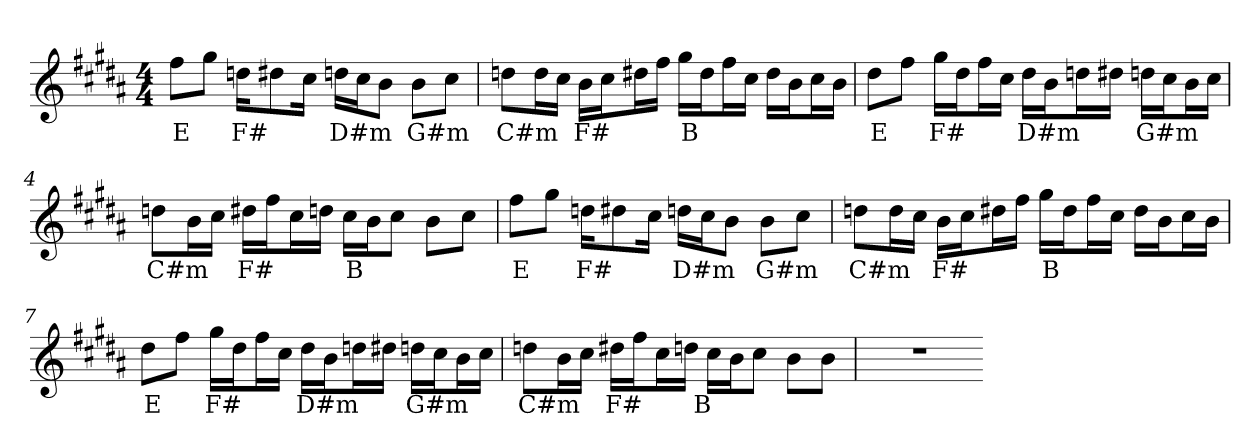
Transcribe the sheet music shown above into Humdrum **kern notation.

**kern	**text
*part1	*part1
*staff1	*staff1
*clefG2	*
*k[f#c#g#d#a#]	*
*M4/4	*
=1	=1
8ff#\L	E
8gg#\J	.
16ddn\KL	F#
8dd#X\	.
16cc#\Jk	.
16ddn\LL	D#m
16cc#\J	.
8b\J	.
8b\L	G#m
8cc#\J	.
=2	=2
8ddn\L	C#m
16dd\L	.
16cc#\JJ	.
16b\LL	F#
16cc#\J	.
16dd#X\L	.
16ff#\JJ	.
16gg#\LL	B
16dd#\J	.
16ff#\L	.
16cc#\JJ	.
16dd#\LL	.
16b\J	.
16cc#\L	.
16b\JJ	.
=3	=3
8dd#\L	E
8ff#\J	.
16gg#\LL	F#
16dd#\J	.
16ff#\L	.
16cc#\JJ	.
16dd#\LL	D#m
16b\J	.
16ddn\L	.
16dd#X\JJ	.
16ddn\LL	G#m
16cc#\J	.
16b\L	.
16cc#\JJ	.
=4	=4
8ddn\L	C#m
16b\L	.
16cc#\JJ	.
16dd#X\LL	F#
16ff#\J	.
16cc#\L	.
16ddn\JJ	.
16cc#\LL	B
16b\J	.
8cc#\J	.
8b\L	.
8cc#\J	.
=5	=5
8ff#\L	E
8gg#\J	.
16ddn\KL	F#
8dd#X\	.
16cc#\Jk	.
16ddn\LL	D#m
16cc#\J	.
8b\J	.
8b\L	G#m
8cc#\J	.
=6	=6
8ddn\L	C#m
16dd\L	.
16cc#\JJ	.
16b\LL	F#
16cc#\J	.
16dd#X\L	.
16ff#\JJ	.
16gg#\LL	B
16dd#\J	.
16ff#\L	.
16cc#\JJ	.
16dd#\LL	.
16b\J	.
16cc#\L	.
16b\JJ	.
=7	=7
8dd#\L	E
8ff#\J	.
16gg#\LL	F#
16dd#\J	.
16ff#\L	.
16cc#\JJ	.
16dd#\LL	D#m
16b\J	.
16ddn\L	.
16dd#X\JJ	.
16ddn\LL	G#m
16cc#\J	.
16b\L	.
16cc#\JJ	.
=8	=8
8ddn\L	C#m
16b\L	.
16cc#\JJ	.
16dd#X\LL	F#
16ff#\J	.
16cc#\L	.
16ddn\JJ	.
16cc#\LL	B
16b\J	.
8cc#\J	.
8b\L	.
8b\J	.
=9	=9
1r	.
=-	=-
*-	*-
